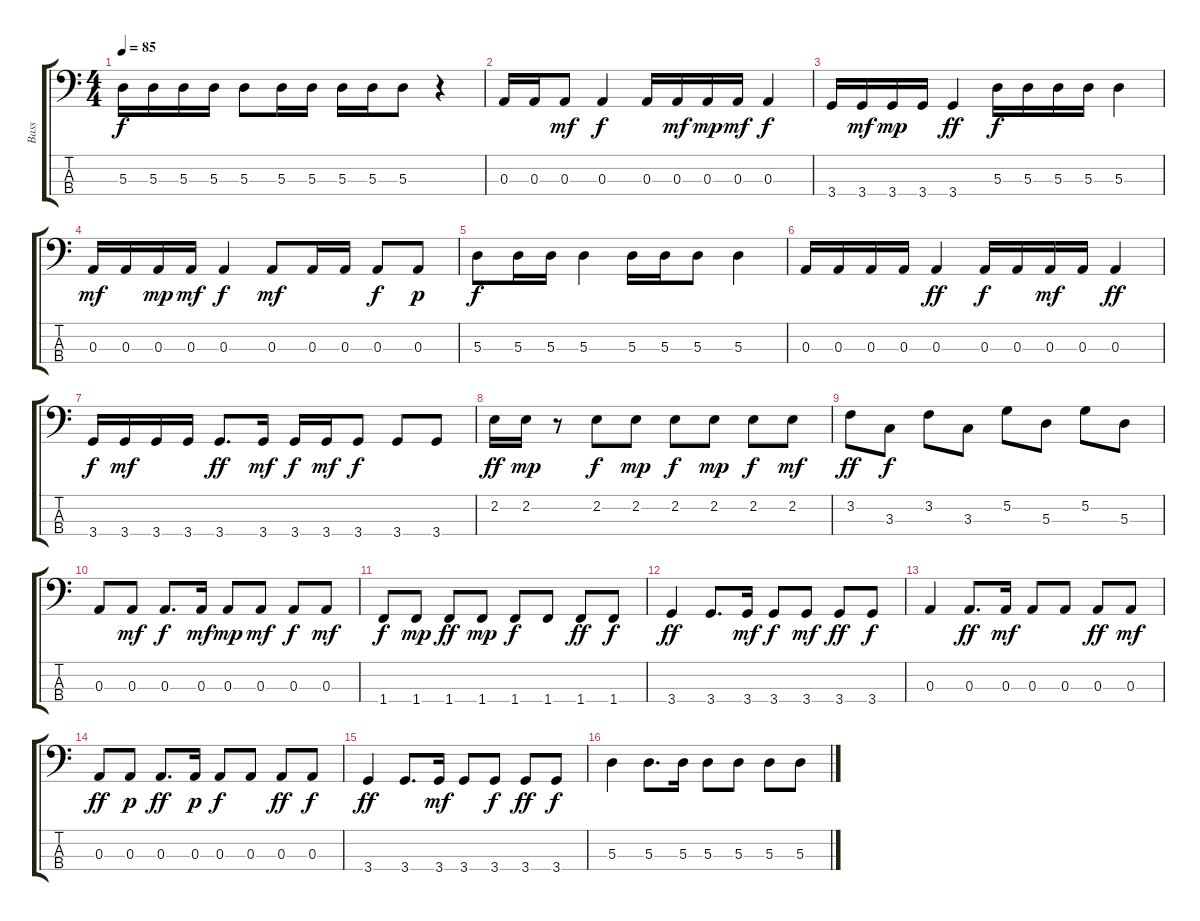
\track ("Bass                " "Bass      ") {instrument electricbassfinger}
\staff {score tabs}
\tuning (G2 D2 A1 E1) {hide}
\ts (4 4)
\tempo 85
\clef f4
\ks c
5.3.16{dy f} 5.3.16 5.3.16 5.3.16 5.3.8 5.3.16 5.3.16 5.3.16 5.3.16 5.3.8 r.4 |
0.3.16 0.3.16 0.3.8{dy mf} 0.3.4{dy f} 0.3.16 0.3.16{dy mf} 0.3.16{dy mp} 0.3.16{dy mf} 0.3.4{dy f} |
3.4.16 3.4.16{dy mf} 3.4.16{dy mp} 3.4.16 3.4.4{dy ff} 5.3.16{dy f} 5.3.16 5.3.16 5.3.16 5.3.4 |
0.3.16{dy mf} 0.3.16 0.3.16{dy mp} 0.3.16{dy mf} 0.3.4{dy f} 0.3.8{dy mf} 0.3.16 0.3.16 0.3.8{dy f} 0.3.8{dy p} |
5.3.8{dy f} 5.3.16 5.3.16 5.3.4 5.3.16 5.3.16 5.3.8 5.3.4 |
0.3.16 0.3.16 0.3.16 0.3.16 0.3.4{dy ff} 0.3.16{dy f} 0.3.16 0.3.16{dy mf} 0.3.16 0.3.4{dy ff} |
3.4.16{dy f} 3.4.16{dy mf} 3.4.16 3.4.16 3.4.8{d dy ff} 3.4.16{dy mf} 3.4.16{dy f} 3.4.16{dy mf} 3.4.8{dy f} 3.4.8 3.4.8 |
2.2.16{dy ff} 2.2.16{dy mp} r.8 2.2.8{dy f} 2.2.8{dy mp} 2.2.8{dy f} 2.2.8{dy mp} 2.2.8{dy f} 2.2.8{dy mf} |
3.2.8{dy ff} 3.3.8{dy f} 3.2.8 3.3.8 5.2.8 5.3.8 5.2.8 5.3.8 |
0.3.8 0.3.8{dy mf} 0.3.8{d dy f} 0.3.16{dy mf} 0.3.8{dy mp} 0.3.8{dy mf} 0.3.8{dy f} 0.3.8{dy mf} |
1.4.8{dy f} 1.4.8{dy mp} 1.4.8{dy ff} 1.4.8{dy mp} 1.4.8{dy f} 1.4.8 1.4.8{dy ff} 1.4.8{dy f} |
3.4.4{dy ff} 3.4.8{d} 3.4.16{dy mf} 3.4.8{dy f} 3.4.8{dy mf} 3.4.8{dy ff} 3.4.8{dy f} |
0.3.4 0.3.8{d dy ff} 0.3.16{dy mf} 0.3.8 0.3.8 0.3.8{dy ff} 0.3.8{dy mf} |
0.3.8{dy ff} 0.3.8{dy p} 0.3.8{d dy ff} 0.3.16{dy p} 0.3.8{dy f} 0.3.8 0.3.8{dy ff} 0.3.8{dy f} |
3.4.4{dy ff} 3.4.8{d} 3.4.16{dy mf} 3.4.8 3.4.8{dy f} 3.4.8{dy ff} 3.4.8{dy f} |
5.3.4 5.3.8{d} 5.3.16 5.3.8 5.3.8 5.3.8 5.3.8
